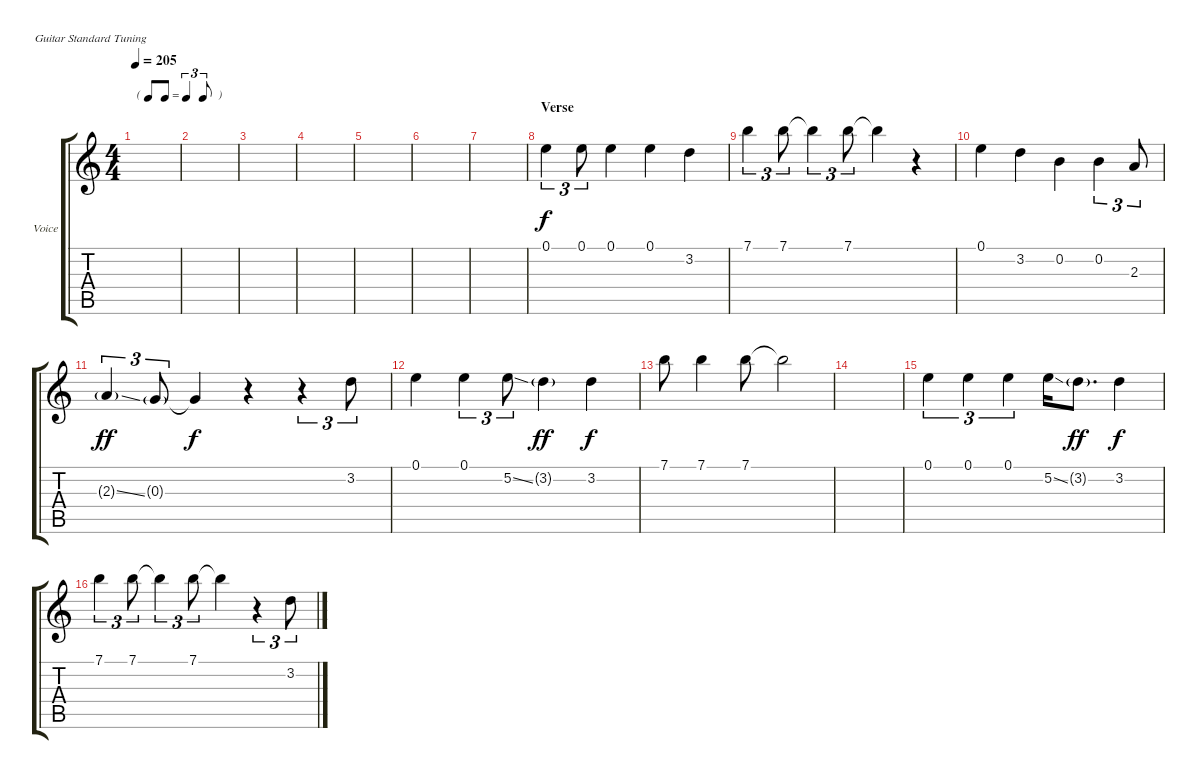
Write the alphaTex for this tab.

\bracketExtendMode groupsimilarinstruments
\firstSystemTrackNameOrientation horizontal
\otherSystemsTrackNameOrientation horizontal
\track ("Voice" "Voice") {mute instrument acousticguitarsteel}
\staff {score tabs}
\tuning (E4 B3 G3 D3 A2 E2)
\ts (4 4)
\tf triplet8th
\tempo 205
\clef g2
\scale
0.333333
\ks c
|
\scale
0.333333 |
\scale
0.333333 |
\scale
0.333333 |
\scale
0.333333 |
\scale
0.333333 |
\scale
0.333333 |
\section ("" "Verse")
\scale
0.333333 0.1.4{tu (3 2)} 0.1.8{tu (3 2)} 0.1.4 0.1.4 3.2.4 |
\scale
0.333333 7.1.4{tu (3 2)} 7.1.8{tu (3 2)} 7.1{t}.4{tu (3 2)} 7.1.8{tu (3 2)} 7.1{t}.4 r.4 |
\scale
0.333333 0.1.4 3.2.4 0.2.4 0.2.4{tu (3 2)} 2.3.8{tu (3 2)} |
\scale
0.333333 2.3{ss g}.4{tu (3 2) dy ff} 0.3{g}.8{tu (3 2)} 0.3{t}.4{dy f} r.4 r.4{tu (3 2)} 3.2.8{tu (3 2)} |
\scale
0.333333 0.1.4 0.1.4{tu (3 2)} 5.2{ss}.8{tu (3 2)} 3.2{g}.4{dy ff} 3.2.4{dy f} |
\scale
0.333333 7.1.8 7.1.4 7.1.8 7.1{t}.2 |
\scale
0.333333 |
\scale
0.333333 0.1.4{tu (3 2)} 0.1.4{tu (3 2)} 0.1.4{tu (3 2)} 5.2{ss}.16 3.2{g}.8{d dy ff} 3.2.4{dy f} |
\scale
0.333333 7.1.4{tu (3 2)} 7.1.8{tu (3 2)} 7.1{t}.4{tu (3 2)} 7.1.8{tu (3 2)} 7.1{t}.4 r.4{tu (3 2)} 3.2.8{tu (3 2)}
